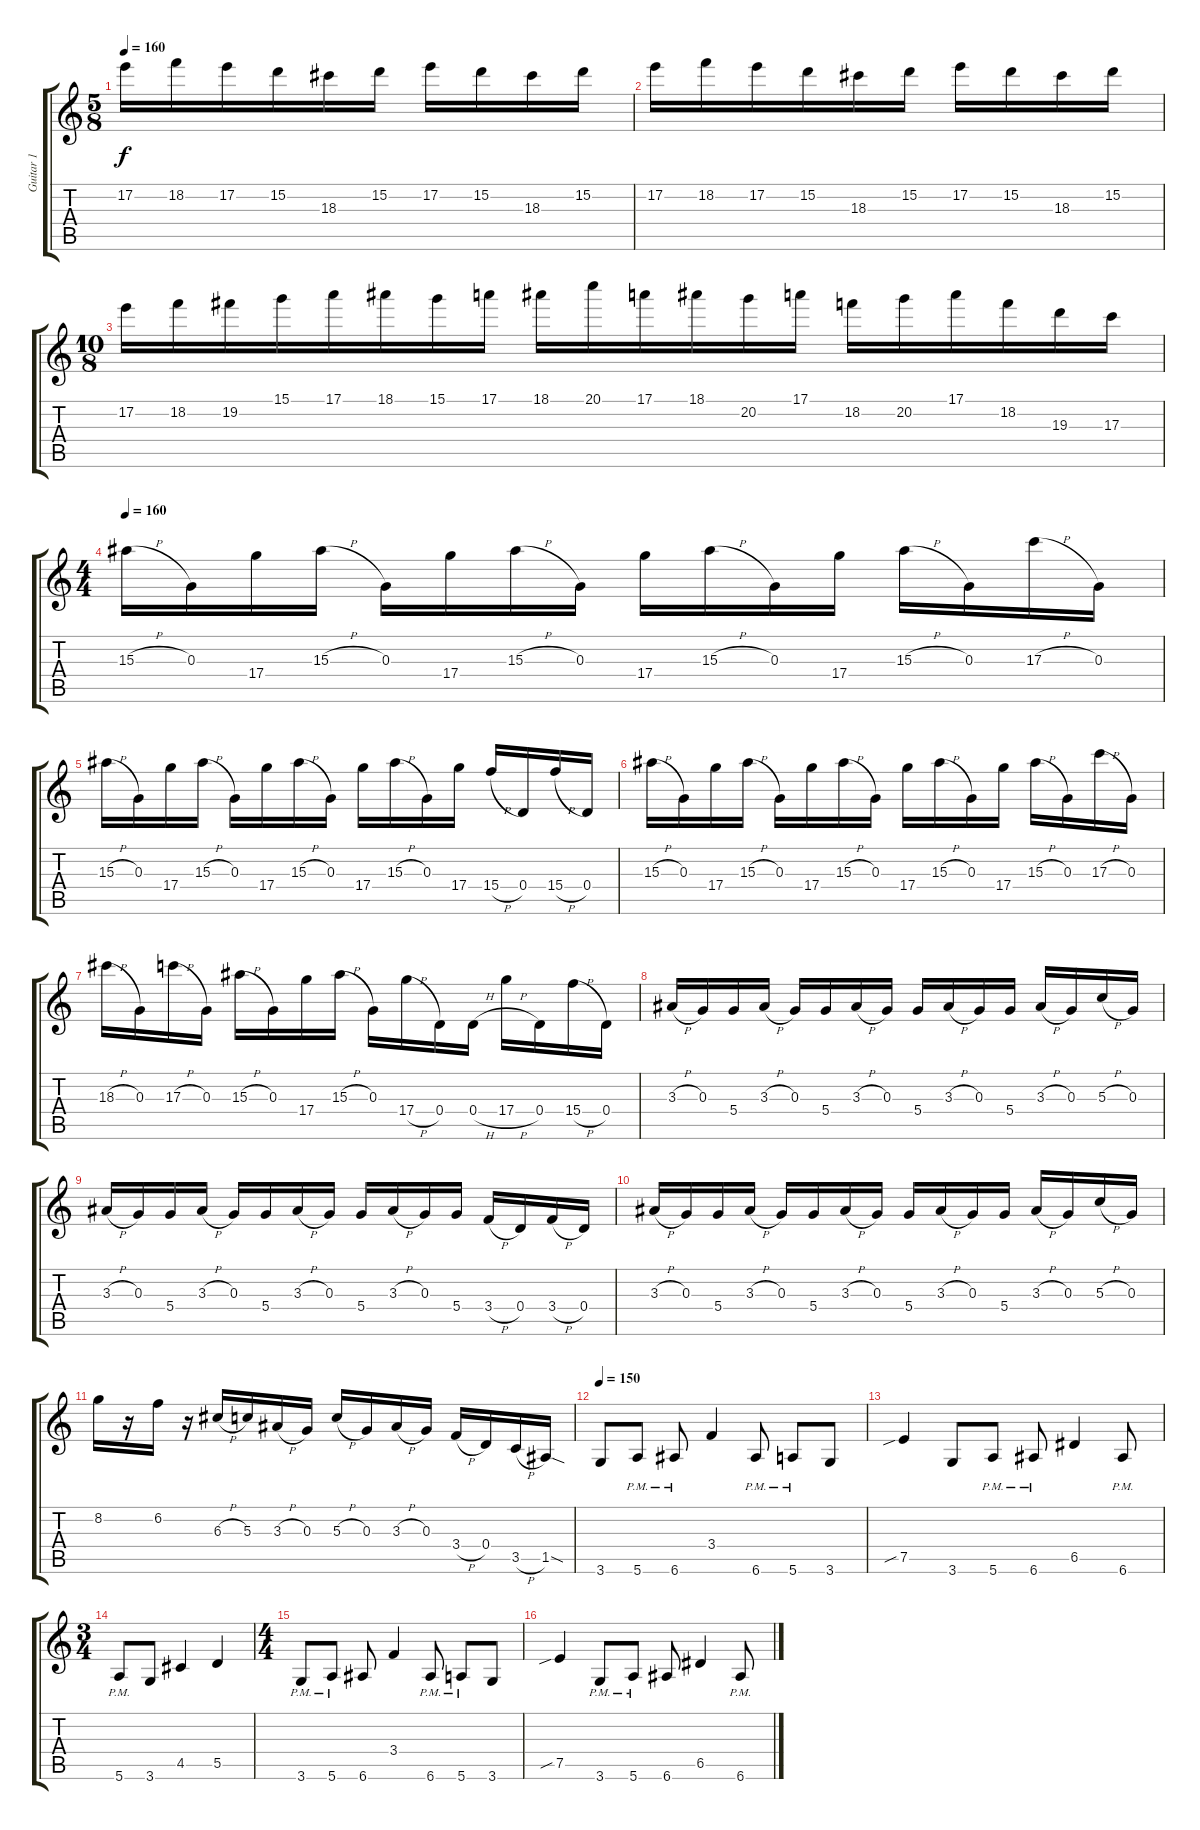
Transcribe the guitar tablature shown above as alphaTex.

\track ("Guitar 1" "Guitar 1") {instrument distortionguitar}
\staff {score tabs}
\tuning (E4 B3 G3 D3 A2 E2) {hide}
\ts (5 8)
\tempo 160
\clef g2
\ks c
17.2.16{dy f} 18.2.16 17.2.16 15.2.16 18.3.16 15.2.16 17.2.16 15.2.16 18.3.16 15.2.16 |
17.2.16 18.2.16 17.2.16 15.2.16 18.3.16 15.2.16 17.2.16 15.2.16 18.3.16 15.2.16 |
\ts (10 8)
17.2.16 18.2.16 19.2.16 15.1.16 17.1.16 18.1.16 15.1.16 17.1.16 18.1.16 20.1.16 17.1.16 18.1.16 20.2.16 17.1.16 18.2.16 20.2.16 17.1.16 18.2.16 19.3.16 17.3.16 |
\ts (4 4)
\tempo 160
15.3{h}.16 0.3.16 17.4.16 15.3{h}.16 0.3.16 17.4.16 15.3{h}.16 0.3.16 17.4.16 15.3{h}.16 0.3.16 17.4.16 15.3{h}.16 0.3.16 17.3{h}.16 0.3.16 |
15.3{h}.16 0.3.16 17.4.16 15.3{h}.16 0.3.16 17.4.16 15.3{h}.16 0.3.16 17.4.16 15.3{h}.16 0.3.16 17.4.16 15.4{h}.16 0.4.16 15.4{h}.16 0.4.16 |
15.3{h}.16 0.3.16 17.4.16 15.3{h}.16 0.3.16 17.4.16 15.3{h}.16 0.3.16 17.4.16 15.3{h}.16 0.3.16 17.4.16 15.3{h}.16 0.3.16 17.3{h}.16 0.3.16 |
18.3{h}.16 0.3.16 17.3{h}.16 0.3.16 15.3{h}.16 0.3.16 17.4.16 15.3{h}.16 0.3.16 17.4{h}.16 0.4.16 0.4{h}.16 17.4{h}.16 0.4.16 15.4{h}.16 0.4.16 |
3.3{h}.16 0.3.16 5.4.16 3.3{h}.16 0.3.16 5.4.16 3.3{h}.16 0.3.16 5.4.16 3.3{h}.16 0.3.16 5.4.16 3.3{h}.16 0.3.16 5.3{h}.16 0.3.16 |
3.3{h}.16 0.3.16 5.4.16 3.3{h}.16 0.3.16 5.4.16 3.3{h}.16 0.3.16 5.4.16 3.3{h}.16 0.3.16 5.4.16 3.4{h}.16 0.4.16 3.4{h}.16 0.4.16 |
3.3{h}.16 0.3.16 5.4.16 3.3{h}.16 0.3.16 5.4.16 3.3{h}.16 0.3.16 5.4.16 3.3{h}.16 0.3.16 5.4.16 3.3{h}.16 0.3.16 5.3{h}.16 0.3.16 |
8.2.16 r.16 6.2.16 r.16 6.3{h}.16 5.3.16 3.3{h}.16 0.3.16 5.3{h}.16 0.3.16 3.3{h}.16 0.3.16 3.4{h}.16 0.4.16 3.5{h}.16 1.5{sod}.16 |
\tempo 150
3.6.8 5.6{pm}.8 6.6{pm}.8 3.4.4 6.6{pm}.8 5.6{pm}.8 3.6.8 |
7.5{sib}.4 3.6.8 5.6{pm}.8 6.6{pm}.8 6.5.4 6.6{pm}.8 |
\ts (3 4)
5.6{pm}.8 3.6.8 4.5.4 5.5.4 |
\ts (4 4)
3.6{pm}.8 5.6{pm}.8 6.6.8 3.4.4 6.6{pm}.8 5.6{pm}.8 3.6.8 |
7.5{sib}.4 3.6{pm}.8 5.6{pm}.8 6.6.8 6.5.4 6.6{pm}.8
